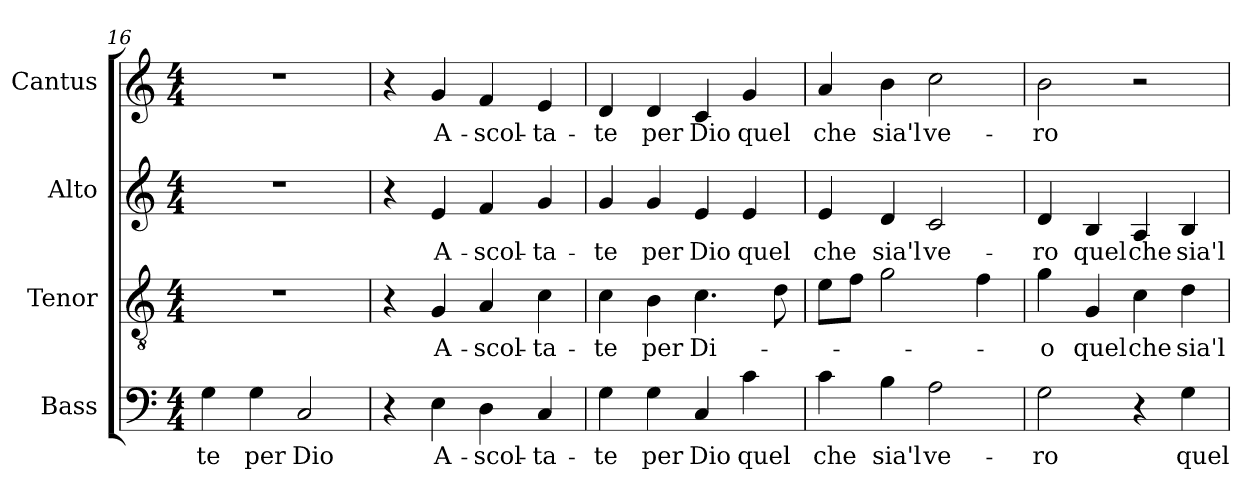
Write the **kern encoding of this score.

**kern	**text	**kern	**text	**kern	**text	**kern	**text
*part4	*part4	*part3	*part3	*part2	*part2	*part1	*part1
*staff4	*staff4	*staff3	*staff3	*staff2	*staff2	*staff1	*staff1
*I"Bass	*	*I"Tenor	*	*I"Alto	*	*I"Cantus	*
*I'B.	*	*I'T.	*	*I'A.	*	*I'S.	*
*clefF4	*	*clefGv2	*	*clefG2	*	*clefG2	*
*	*	*ITrd7c12	*	*	*	*	*
*k[]	*	*k[]	*	*k[]	*	*k[]	*
*C:	*	*C:	*	*C:	*	*C:	*
*M4/4	*	*M4/4	*	*M4/4	*	*M4/4	*
=16	=16	=16	=16	=16	=16	=16	=16
!	!LO:LY:b:color=#000000	!	!	!	!	!	!
4Gi\	-te	1r	.	1r	.	1r	.
!	!LO:LY:b:color=#000000	!	!	!	!	!	!
4Gi\	per	.	.	.	.	.	.
!	!LO:LY:b:color=#000000	!	!	!	!	!	!
2Ci/	Dio	.	.	.	.	.	.
=17	=17	=17	=17	=17	=17	=17	=17
4r	.	4r	.	4r	.	4r	.
!	!LO:LY:b:color=#000000	!	!	!	!	!	!
!	!	!	!LO:LY:b:color=#000000	!	!	!	!
!	!	!	!	!	!LO:LY:b:color=#000000	!	!
!	!	!	!	!	!	!	!LO:LY:b:color=#000000
4Ei\	A-	4GGi/	A-	4ei/	A-	4gi/	A-
!	!LO:LY:b:color=#000000	!	!	!	!	!	!
!	!	!	!LO:LY:b:color=#000000	!	!	!	!
!	!	!	!	!	!LO:LY:b:color=#000000	!	!
!	!	!	!	!	!	!	!LO:LY:b:color=#000000
4Di\	-scol-	4AAi/	-scol-	4fi/	-scol-	4fi/	-scol-
!	!LO:LY:b:color=#000000	!	!	!	!	!	!
!	!	!	!LO:LY:b:color=#000000	!	!	!	!
!	!	!	!	!	!LO:LY:b:color=#000000	!	!
!	!	!	!	!	!	!	!LO:LY:b:color=#000000
4Ci/	-ta-	4Ci\	-ta-	4gi/	-ta-	4ei/	-ta-
=18	=18	=18	=18	=18	=18	=18	=18
!	!LO:LY:b:color=#000000	!	!	!	!	!	!
!	!	!	!LO:LY:b:color=#000000	!	!	!	!
!	!	!	!	!	!LO:LY:b:color=#000000	!	!
!	!	!	!	!	!	!	!LO:LY:b:color=#000000
4Gi\	-te	4Ci\	-te	4gi/	-te	4di/	-te
!	!LO:LY:b:color=#000000	!	!	!	!	!	!
!	!	!	!LO:LY:b:color=#000000	!	!	!	!
!	!	!	!	!	!LO:LY:b:color=#000000	!	!
!	!	!	!	!	!	!	!LO:LY:b:color=#000000
4Gi\	per	4BBi\	per	4gi/	per	4di/	per
!	!LO:LY:b:color=#000000	!	!	!	!	!	!
!	!	!	!LO:LY:b:color=#000000	!	!	!	!
!	!	!	!	!	!LO:LY:b:color=#000000	!	!
!	!	!	!	!	!	!	!LO:LY:b:color=#000000
4Ci/	Dio	4.Ci\	Di-	4ei/	Dio	4ci/	Dio
!	!LO:LY:b:color=#000000	!	!	!	!	!	!
!	!	!	!	!	!LO:LY:b:color=#000000	!	!
!	!	!	!	!	!	!	!LO:LY:b:color=#000000
4ci\	quel	.	.	4ei/	quel	4gi/	quel
.	.	8Di\	.	.	.	.	.
!!LO:PB:g=z
=19	=19	=19	=19	=19	=19	=19	=19
!	!LO:LY:b:color=#000000	!	!	!	!	!	!
!	!	!	!	!	!LO:LY:b:color=#000000	!	!
!	!	!	!	!	!	!	!LO:LY:b:color=#000000
4ci\	che	8Ei\L	.	4ei/	che	4ai/	che
.	.	8Fi\J	.	.	.	.	.
!	!LO:LY:b:color=#000000	!	!	!	!	!	!
!	!	!	!	!	!LO:LY:b:color=#000000	!	!
!	!	!	!	!	!	!	!LO:LY:b:color=#000000
4Bi\	sia'l	2Gi\	.	4di/	sia'l	4bi\	sia'l
!	!LO:LY:b:color=#000000	!	!	!	!	!	!
!	!	!	!	!	!LO:LY:b:color=#000000	!	!
!	!	!	!	!	!	!	!LO:LY:b:color=#000000
2Ai\	ve-	.	.	2ci/	ve-	2cci\	ve-
.	.	4Fi\	.	.	.	.	.
=20	=20	=20	=20	=20	=20	=20	=20
!	!LO:LY:b:color=#000000	!	!	!	!	!	!
!	!	!	!LO:LY:b:color=#000000	!	!	!	!
!	!	!	!	!	!LO:LY:b:color=#000000	!	!
!	!	!	!	!	!	!	!LO:LY:b:color=#000000
2Gi\	-ro	4Gi\	-o	4di/	-ro	2bi\	-ro
!	!	!	!LO:LY:b:color=#000000	!	!	!	!
!	!	!	!	!	!LO:LY:b:color=#000000	!	!
.	.	4GGi/	quel	4Bi/	quel	.	.
!	!	!	!LO:LY:b:color=#000000	!	!	!	!
!	!	!	!	!	!LO:LY:b:color=#000000	!	!
4r	.	4Ci\	che	4Ai/	che	2r	.
!	!LO:LY:b:color=#000000	!	!	!	!	!	!
!	!	!	!LO:LY:b:color=#000000	!	!	!	!
!	!	!	!	!	!LO:LY:b:color=#000000	!	!
4Gi\	quel	4Di\	sia'l	4Bi/	sia'l	.	.
=	=	=	=	=	=	=	=
*-	*-	*-	*-	*-	*-	*-	*-
